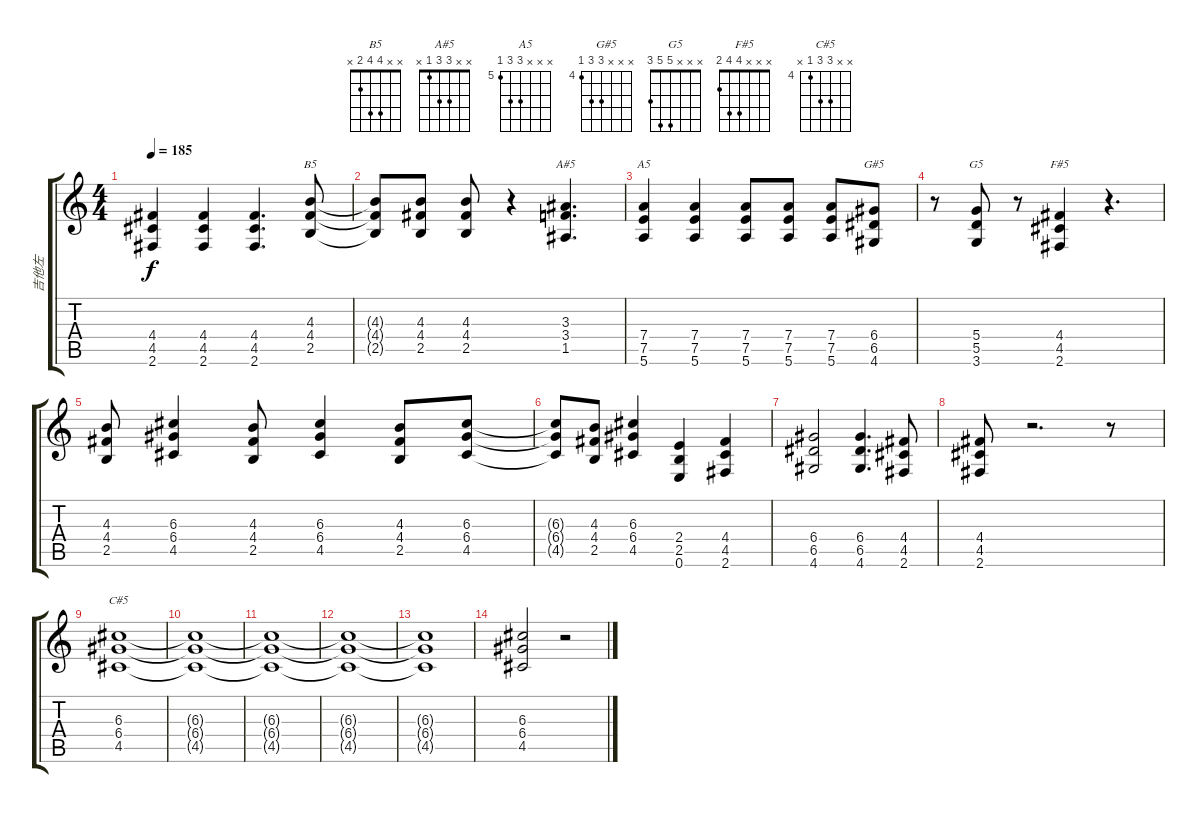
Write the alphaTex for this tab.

\track ("吉他左" "吉他左") {instrument distortionguitar}
\staff {score tabs}
\tuning (E4 B3 G3 D3 A2 E2) {hide}
\chord ("B5" x x 4 4 2 x)
\chord ("A#5" x x 3 3 1 x)
\chord ("A5" x x x 7 7 5) {firstfret 5}
\chord ("G#5" x x x 6 6 4) {firstfret 4}
\chord ("G5" x x x 5 5 3)
\chord ("F#5" x x x 4 4 2)
\chord ("C#5" x x 6 6 4 x) {firstfret 4}
\ts (4 4)
\tempo 185
\clef g2
\ks c
(4.4{t} 4.5{t} 2.6{t}).4{dy f} (4.4 4.5 2.6).4 (4.4 4.5 2.6).4{d} (4.3 4.4 2.5).8{ch "B5"} |
(4.3{t} 4.4{t} 2.5{t}).8 (4.3 4.4 2.5).8 (4.3 4.4 2.5).8 r.4 (3.3 3.4 1.5).4{d ch "A#5"} |
(7.4 7.5 5.6).4{ch "A5"} (7.4 7.5 5.6).4 (7.4 7.5 5.6).8 (7.4 7.5 5.6).8 (7.4 7.5 5.6).8 (6.4 6.5 4.6).8{ch "G#5"} |
r.8 (5.4 5.5 3.6).8{ch "G5"} r.8 (4.4 4.5 2.6).4{ch "F#5"} r.4{d} |
(4.3 4.4 2.5).8 (6.3 6.4 4.5).4 (4.3 4.4 2.5).8 (6.3 6.4 4.5).4 (4.3 4.4 2.5).8 (6.3 6.4 4.5).8 |
(6.3{t} 6.4{t} 4.5{t}).8 (4.3 4.4 2.5).8 (6.3 6.4 4.5).4 (2.4 2.5 0.6).4 (4.4 4.5 2.6).4 |
(6.4 6.5 4.6).2 (6.4 6.5 4.6).4{d} (4.4 4.5 2.6).8 |
(4.4 4.5 2.6).8 r.2{d} r.8 |
(6.3 6.4 4.5).1{ch "C#5"} |
(6.3{t} 6.4{t} 4.5{t}).1 |
(6.3{t} 6.4{t} 4.5{t}).1 |
(6.3{t} 6.4{t} 4.5{t}).1 |
(6.3{t} 6.4{t} 4.5{t}).1 |
(6.3 6.4 4.5).2 r.2
